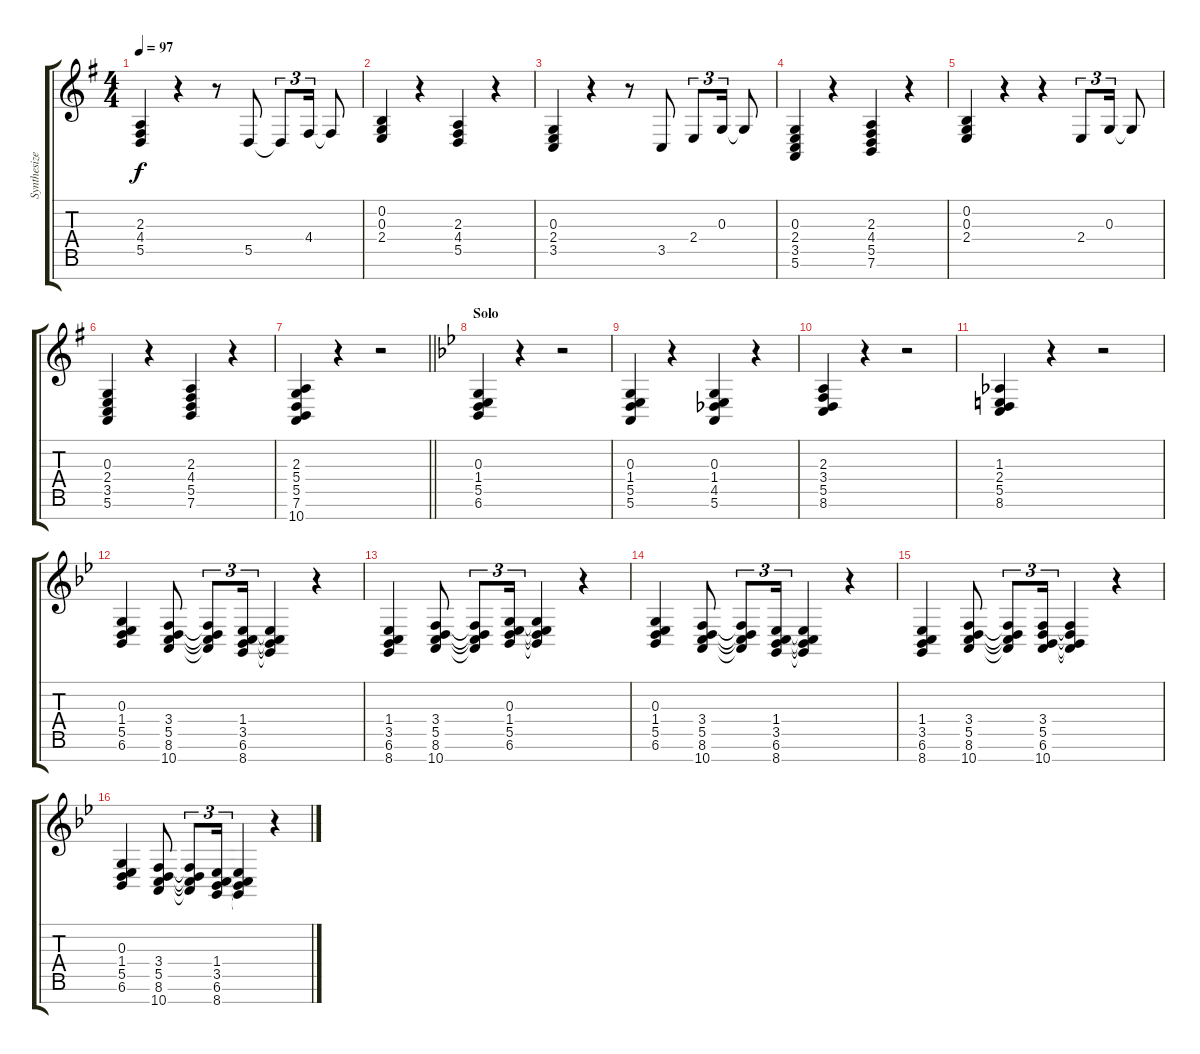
\track ("Synthesizer II" "Synthesize") {instrument electricgrandpiano}
\staff {score tabs}
\tuning (E4 B3 G3 D3 A2 E2 B1) {hide}
\ts (4 4)
\tempo 97
\clef g2
\ks g
(2.3 4.4 5.5).4{dy f} r.4 r.8 5.5.8 5.5{t}.8{tu (3 2)} 4.4.16{tu (3 2)} 4.4{t}.8 |
(0.2 0.3 2.4).4 r.4 (2.3 4.4 5.5).4 r.4 |
(0.3 2.4 3.5).4 r.4 r.8 3.5.8 2.4.8{tu (3 2)} 0.3.16{tu (3 2)} 0.3{t}.8 |
(0.3 2.4 3.5 5.6).4 r.4 (2.3 4.4 5.5 7.6).4 r.4 |
(0.2 0.3 2.4).4 r.4 r.4 2.4.8{tu (3 2)} 0.3.16{tu (3 2)} 0.3{t}.8 |
(0.3 2.4 3.5 5.6).4 r.4 (2.3 4.4 5.5 7.6).4 r.4 |
\barLineRight lightlight
(2.3 5.4 5.5 7.6 10.7).4 r.4 r.2 |
\section ("" "Solo")
\ks bb
(0.3 1.4 5.5 6.6).4 r.4 r.2 |
(0.3 1.4 5.5 5.6).4 r.4 (0.3 1.4 4.5 5.6).4 r.4 |
(2.3 3.4 5.5 8.6).4 r.4 r.2 |
(1.3 2.4 5.5 8.6).4 r.4 r.2 |
(0.3 1.4 5.5 6.6).4 (3.4 5.5 8.6 10.7).8 (3.4{t} 5.5{t} 8.6{t} 10.7{t}).8{tu (3 2)} (1.4 3.5 6.6 8.7).16{tu (3 2)} (1.4{t} 3.5{t} 6.6{t} 8.7{t}).4 r.4 |
(1.4 3.5 6.6 8.7).4 (3.4 5.5 8.6 10.7).8 (3.4{t} 5.5{t} 8.6{t} 10.7{t}).8{tu (3 2)} (0.3 1.4 5.5 6.6).16{tu (3 2)} (0.3{t} 1.4{t} 5.5{t} 6.6{t}).4 r.4 |
(0.3 1.4 5.5 6.6).4 (3.4 5.5 8.6 10.7).8 (3.4{t} 5.5{t} 8.6{t} 10.7{t}).8{tu (3 2)} (1.4 3.5 6.6 8.7).16{tu (3 2)} (1.4{t} 3.5{t} 6.6{t} 8.7{t}).4 r.4 |
(1.4 3.5 6.6 8.7).4 (3.4 5.5 8.6 10.7).8 (3.4{t} 5.5{t} 8.6{t} 10.7{t}).8{tu (3 2)} (3.4 5.5 6.6 10.7).16{tu (3 2)} (3.4{t} 5.5{t} 6.6{t} 10.7{t}).4 r.4 |
(0.3 1.4 5.5 6.6).4 (3.4 5.5 8.6 10.7).8 (3.4{t} 5.5{t} 8.6{t} 10.7{t}).8{tu (3 2)} (1.4 3.5 6.6 8.7).16{tu (3 2)} (1.4{t} 3.5{t} 6.6{t} 8.7{t}).4 r.4
